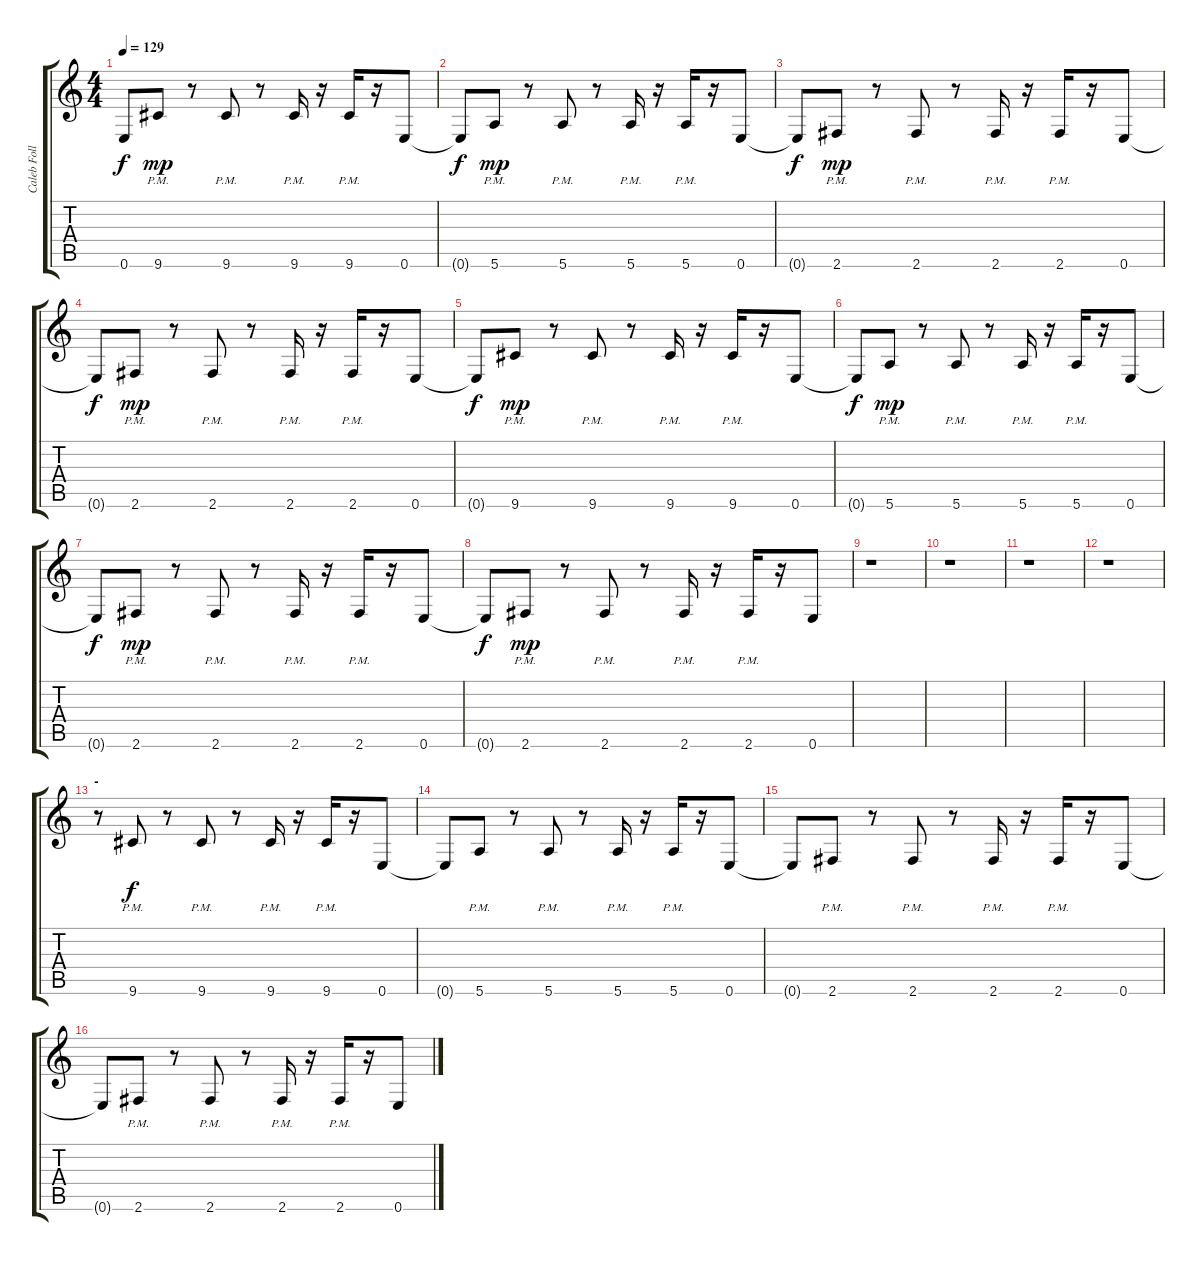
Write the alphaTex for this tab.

\track ("Caleb Followill" "Caleb Foll") {instrument distortionguitar}
\staff {score tabs}
\tuning (E4 B3 G3 D3 A2 E2) {hide}
\ts (4 4)
\tempo 129
\clef g2
\ks c
0.6{t}.8{dy f} 9.6{pm}.8{dy mp} r.8 9.6{pm}.8 r.8 9.6{pm}.16 r.16 9.6{pm}.16 r.16 0.6.8 |
0.6{t}.8{dy f} 5.6{pm}.8{dy mp} r.8 5.6{pm}.8 r.8 5.6{pm}.16 r.16 5.6{pm}.16 r.16 0.6.8 |
0.6{t}.8{dy f} 2.6{pm}.8{dy mp} r.8 2.6{pm}.8 r.8 2.6{pm}.16 r.16 2.6{pm}.16 r.16 0.6.8 |
0.6{t}.8{dy f} 2.6{pm}.8{dy mp} r.8 2.6{pm}.8 r.8 2.6{pm}.16 r.16 2.6{pm}.16 r.16 0.6.8 |
0.6{t}.8{dy f} 9.6{pm}.8{dy mp} r.8 9.6{pm}.8 r.8 9.6{pm}.16 r.16 9.6{pm}.16 r.16 0.6.8 |
0.6{t}.8{dy f} 5.6{pm}.8{dy mp} r.8 5.6{pm}.8 r.8 5.6{pm}.16 r.16 5.6{pm}.16 r.16 0.6.8 |
0.6{t}.8{dy f} 2.6{pm}.8{dy mp} r.8 2.6{pm}.8 r.8 2.6{pm}.16 r.16 2.6{pm}.16 r.16 0.6.8 |
0.6{t}.8{dy f} 2.6{pm}.8{dy mp} r.8 2.6{pm}.8 r.8 2.6{pm}.16 r.16 2.6{pm}.16 r.16 0.6.8 |
r.1 |
r.1 |
r.1 |
r.1 |
\section ("" "-")
r.8 9.6{pm}.8{dy f} r.8 9.6{pm}.8 r.8 9.6{pm}.16 r.16 9.6{pm}.16 r.16 0.6.8 |
0.6{t}.8 5.6{pm}.8 r.8 5.6{pm}.8 r.8 5.6{pm}.16 r.16 5.6{pm}.16 r.16 0.6.8 |
0.6{t}.8 2.6{pm}.8 r.8 2.6{pm}.8 r.8 2.6{pm}.16 r.16 2.6{pm}.16 r.16 0.6.8 |
0.6{t}.8 2.6{pm}.8 r.8 2.6{pm}.8 r.8 2.6{pm}.16 r.16 2.6{pm}.16 r.16 0.6.8
